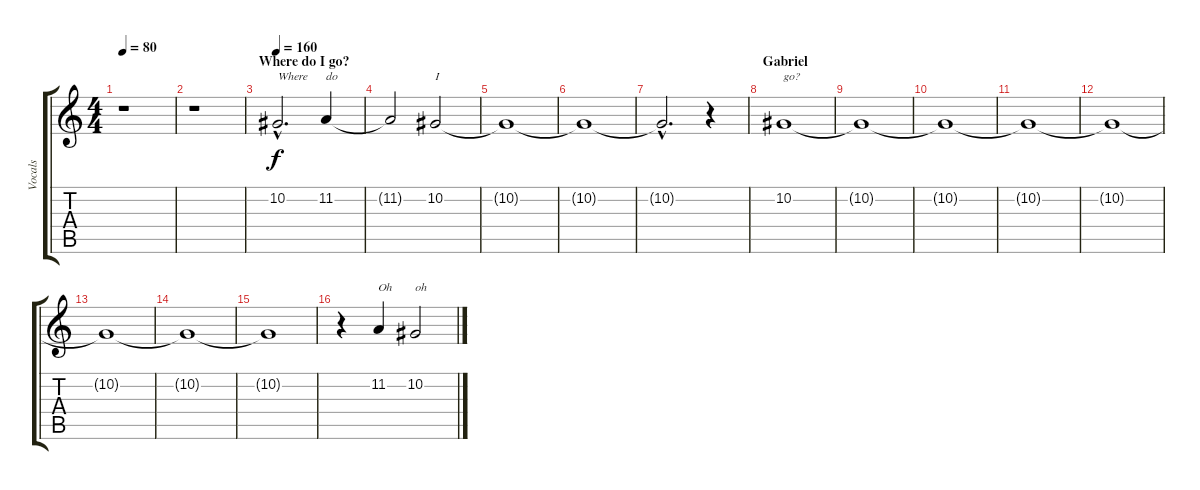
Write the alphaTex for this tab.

\track ("Vocals" "Vocals") {instrument choiraahs}
\staff {score tabs}
\tuning (Eb4 Bb3 Gb3 Db3 Ab2 Eb2) {hide}
\ts (4 4)
\tempo 80
\clef g2
\ks c
r.1{dy f} |
r.1 |
\section ("" "Where do I go?")
\tempo 160
10.2{hac}.2{d txt "Where"} 11.2.4{txt "do"} |
11.2{t}.2 10.2.2{txt "I"} |
10.2{t}.1 |
10.2{t}.1 |
10.2{hac t}.2{d} r.4 |
\section ("" "Gabriel")
10.2.1{txt "go?"} |
10.2{t}.1 |
10.2{t}.1 |
10.2{t}.1 |
10.2{t}.1 |
10.2{t}.1 |
10.2{t}.1 |
10.2{t}.1 |
r.4 11.2.4{txt "Oh"} 10.2.2{txt "oh"}
